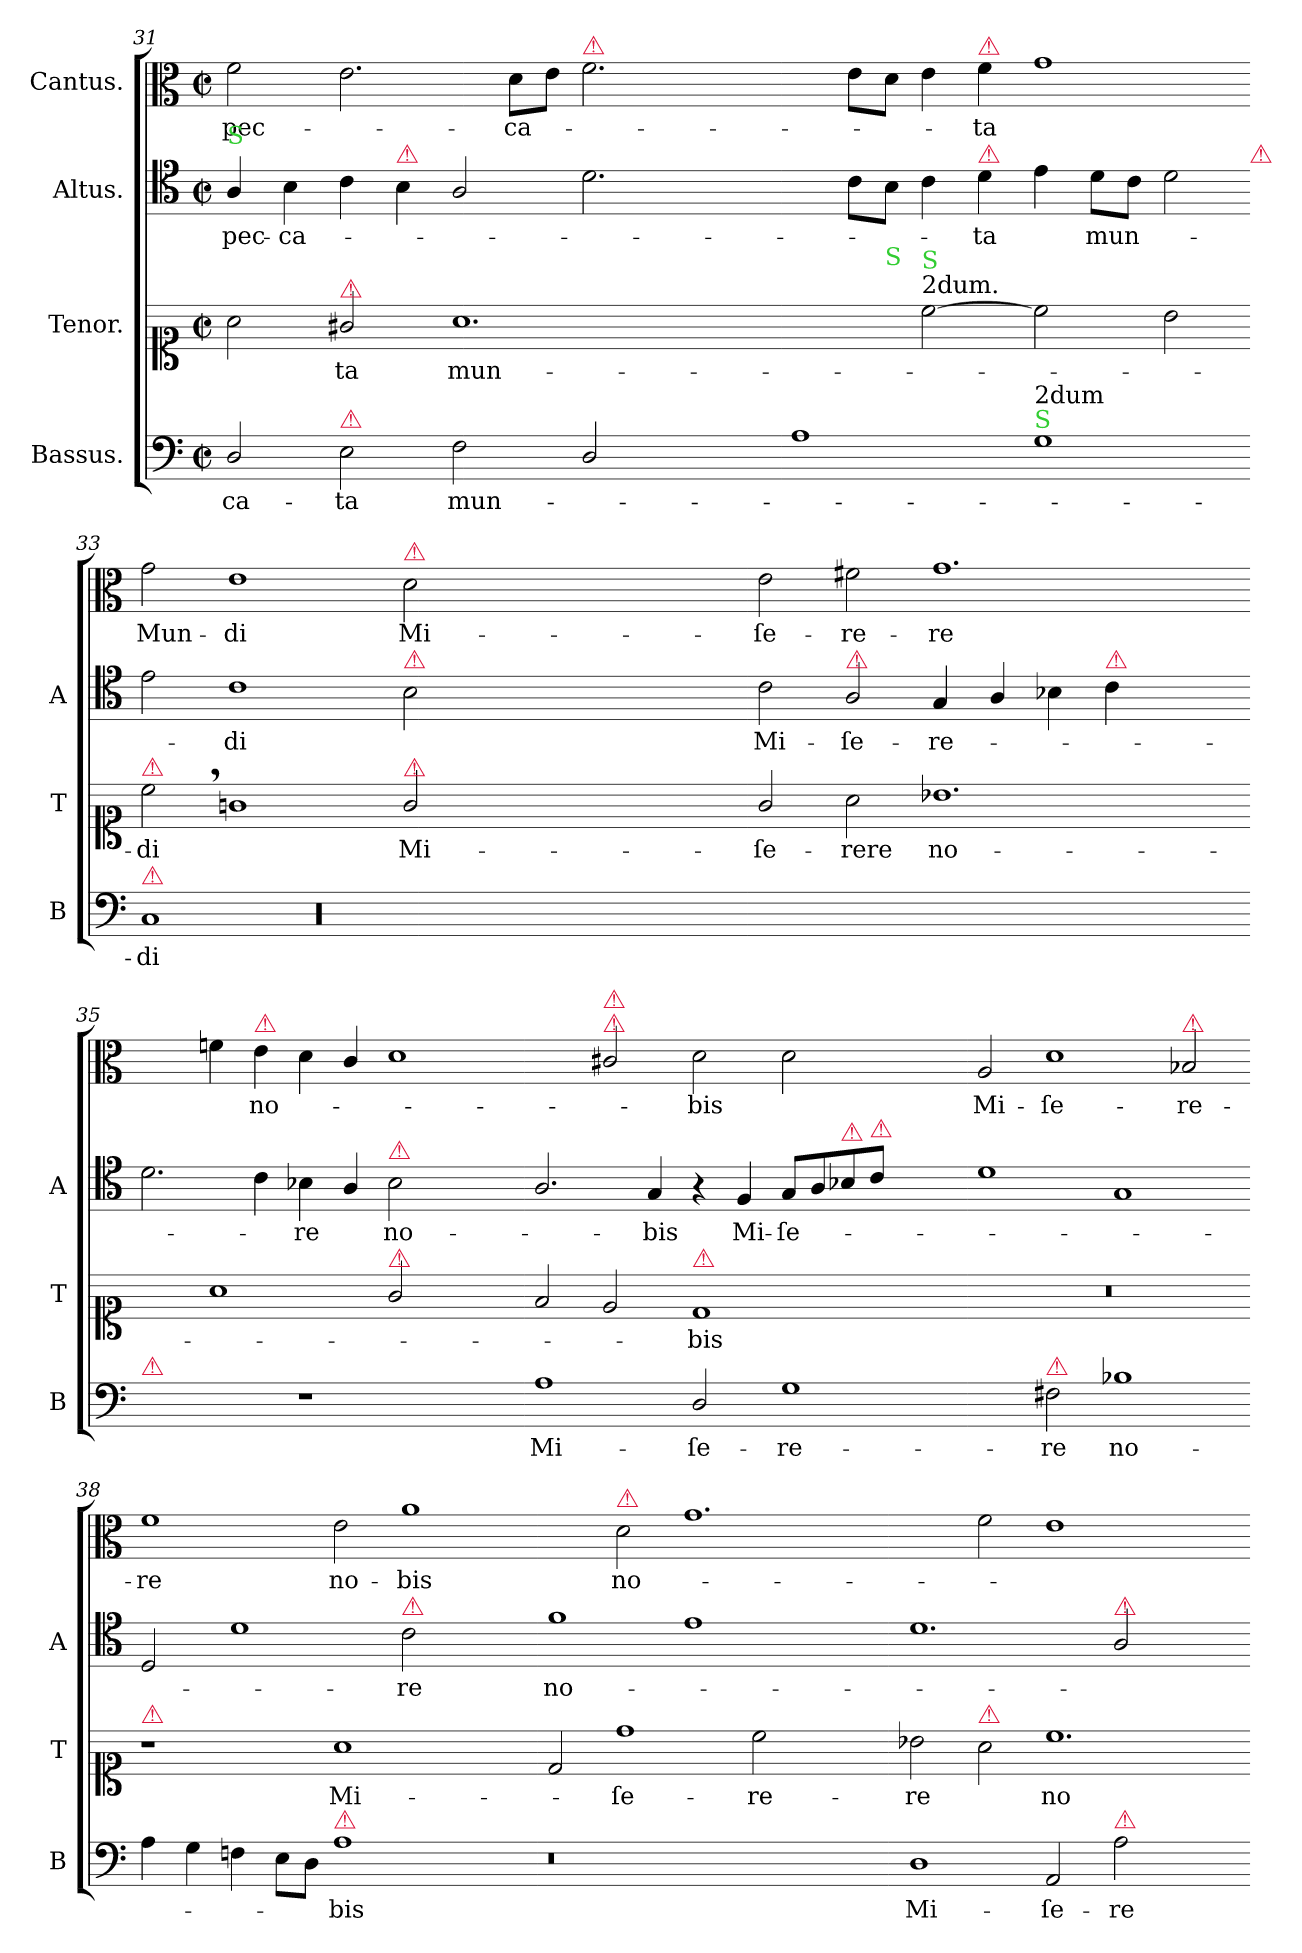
**kern	**text	**kern	**text	**kern	**text	**kern	**text
*part4	*part4	*part3	*part3	*part2	*part2	*part1	*part1
*staff4	*staff4	*staff3	*staff3	*staff2	*staff2	*staff1	*staff1
*I"Bassus.	*	*I"Tenor.	*	*I"Altus.	*	*I"Cantus.	*
*I'B	*	*I'T	*	*I'A	*	*	*
*clefF4	*	*clefC1	*	*clefC4	*	*clefC3	*
*k[]	*	*k[]	*	*k[]	*	*k[]	*
*M2/1	*	*M2/1	*	*M2/1	*	*M2/1	*
*met(c|)	*	*met(c|)	*	*met(c|)	*	*met(c|)	*
=31	=31	=31	=31	=31	=31	=31	=31
!	!	!	!	!	!	!LO:TX:c:color=limegreen:t=S	!
2D/	-ca-	2a\	.	4A/	pec-	2f\	pec-
.	.	.	.	4B\	-ca-	.	.
!	!	!LO:TX:a:color=crimson:t=⚠	!	!	!	!	!
!LO:TX:a:color=crimson:t=⚠	!	!	!	!	!	!	!
2E\	-ta	2g#X/	-ta	4c\	.	2.e\	.
!	!	!	!	!LO:TX:a:color=crimson:t=⚠	!	!	!
.	.	.	.	4B\	.	.	.
2F\	mun-	1.a\	mun-	2A/	.	.	.
.	.	.	.	.	.	8d\L	-ca-
.	.	.	.	.	.	8e\J	.
!	!	!	!	!	!	!LO:TX:a:color=crimson:t=⚠	!
2D/	.	.	.	2.d\	.	2.f\	.
2ryy	.	.	.	.	.	.	.
.	.	.	.	4ryy	.	4ryy	.
=32-	=32-	=32-	=32-	=32-	=32-	=32-	=32-
1A\	.	2ryy	.	4ryy	.	4ryy	.
.	.	.	.	8c\L	.	8e\L	.
!	!	!	!	!LO:TX:c:color=limegreen:t=S	!	!	!
.	.	.	.	8B\J	.	8d\J	.
!	!	!LO:TX:a:t=2dum.	!	!	!	!	!
!	!	!LO:TX:a:color=limegreen:t=S	!	!	!	!	!
.	.	[2cc\	.	4c\	.	4e\	.
!	!	!	!	!	!	!LO:TX:a:color=crimson:t=⚠	!
!	!	!	!	!LO:TX:a:color=crimson:t=⚠	!	!	!
.	.	.	.	4d\	-ta	4f\	-ta
!LO:TX:a:color=limegreen:t=S	!	!	!	!	!	!	!
!LO:TX:a:t=2dum	!	!	!	!	!	!	!
1G\	.	2cc\]	.	4e\	.	1g\	.
.	.	.	.	8d\L	mun-	.	.
.	.	.	.	8c\J	.	.	.
.	.	2b\	.	2d\	.	.	.
!	!	!	!	!LO:TX:a:color=crimson:t=⚠	!	!	!
=33-	=33-	=33-	=33-	=33-	=33-	=33-	=33-
!	!	!LO:TX:a:color=crimson:t=⚠	!	!	!	!	!
!LO:TX:a:color=crimson:t=⚠	!	!	!	!	!	!	!
1C/	-di	2cc,\	-di	2e\	.	2g\	Mun-
.	.	1gn\	.	1c\	-di	1e\	-di
00r	.	.	.	.	.	.	.
!	!	!	!	!	!	!LO:TX:a:color=crimson:t=⚠	!
!	!	!	!	!LO:TX:a:color=crimson:t=⚠	!	!	!
!	!	!LO:TX:a:color=crimson:t=⚠	!	!	!	!	!
.	.	2g/	Mi-	2B\	.	2d\	Mi-
.	.	0.ryy	.	0.ryy	.	0.ryy	.
=34-	=34-	=34-	=34-	=34-	=34-	=34-	=34-
0ryy	.	2g/	-ſe-	2c\	Mi-	2e\	-ſe-
!	!	!	!	!LO:TX:a:color=crimson:t=⚠	!	!	!
.	.	2a\	-rere	2A/	-ſe-	2f#X\	-re-
.	.	1.b-X\	no-	4G/	-re-	1.g\	-re
.	.	.	.	4A/	.	.	.
.	.	.	.	4B-X\	.	.	.
!	!	!	!	!LO:TX:a:color=crimson:t=⚠	!	!	!
.	.	.	.	4c\	.	.	.
2ryy	.	.	.	2ryy	.	.	.
=35-	=35-	=35-	=35-	=35-	=35-	=35-	=35-
!LO:TX:a:color=crimson:t=⚠	!	!	!	!	!	!	!
1ryy	.	2ryy	.	2.d\	.	2ryy	.
.	.	1a\	.	.	.	4fn\	.
!	!	!	!	!	!	!LO:TX:a:color=crimson:t=⚠	!
.	.	.	.	4c\	.	4e\	no-
1r	.	.	.	4B-X\	-re	4d\	.
.	.	.	.	4A/	.	4c/	.
!	!	!	!	!LO:TX:a:color=crimson:t=⚠	!	!	!
!	!	!LO:TX:a:color=crimson:t=⚠	!	!	!	!	!
.	.	2g/	.	2B-\	no-	1d\	.
2ryy	.	2ryy	.	2ryy	.	.	.
=36-	=36-	=36-	=36-	=36-	=36-	=36-	=36-
1A\	Mi-	2f/	.	2.A/	.	2ryy	.
!	!	!	!	!	!	!LO:TX:a:color=crimson:t=⚠	!
!	!	!	!	!	!	!LO:TX:a:color=crimson:t=⚠	!
.	.	2e/	.	.	.	2c#X/	.
.	.	.	.	4G/	-bis	.	.
!	!	!LO:TX:a:color=crimson:t=⚠	!	!	!	!	!
2D/	-ſe-	1d/	-bis	4r	.	2d\	-bis
.	.	.	.	4F/	Mi-	.	.
1G\	-re-	.	.	8G/L	-ſe-	2d\	.
.	.	.	.	8A/	.	.	.
!	!	!	!	!LO:TX:a:color=crimson:t=⚠	!	!	!
.	.	.	.	8B-X/	.	.	.
!	!	!	!	!LO:TX:a:color=crimson:t=⚠	!	!	!
.	.	.	.	8c/J	.	.	.
.	.	2ryy	.	2ryy	.	2ryy	.
=37-	=37-	=37-	=37-	=37-	=37-	=37-	=37-
2ryy	.	0r	.	1d\	.	2A/	Mi-
!LO:TX:a:color=crimson:t=⚠	!	!	!	!	!	!	!
2F#X\	-re	.	.	.	.	1d\	-ſe-
1B-X\	no-	.	.	1G/	.	.	.
!	!	!	!	!	!	!LO:TX:a:color=crimson:t=⚠	!
.	.	.	.	.	.	2B-X/	-re-
=38-	=38-	=38-	=38-	=38-	=38-	=38-	=38-
!	!	!LO:TX:a:color=crimson:t=⚠	!	!	!	!	!
4A\	.	1r	.	2D/	.	1f\	-re
4G\	.	.	.	.	.	.	.
4Fn\	.	.	.	1d\	.	.	.
8E\L	.	.	.	.	.	.	.
8D\J	.	.	.	.	.	.	.
!LO:TX:a:color=crimson:t=⚠	!	!	!	!	!	!	!
1A\	-bis	1a\	Mi-	.	.	2e\	no-
!	!	!	!	!LO:TX:a:color=crimson:t=⚠	!	!	!
.	.	.	.	2c\	-re	1a\	-bis
2ryy	.	2ryy	.	2ryy	.	.	.
=39-	=39-	=39-	=39-	=39-	=39-	=39-	=39-
0r	.	2d/	.	1f\	no-	2ryy	.
!	!	!	!	!	!	!LO:TX:a:color=crimson:t=⚠	!
!	!	!	!	!	!	!	!LO:LY:i
.	.	1dd\	-ſe-	.	.	2d\	no-
.	.	.	.	1e\	.	1.g\	.
.	.	2cc\	-re-	.	.	.	.
2ryy	.	2ryy	.	2ryy	.	.	.
=40-	=40-	=40-	=40-	=40-	=40-	=40-	=40-
1D\	Mi-	2b-X\	-re	1.d\	.	2ryy	.
!	!	!LO:TX:a:color=crimson:t=⚠	!	!	!	!	!
.	.	2a\	.	.	.	2f\	.
2AA/	-ſe-	1.cc\	no-	.	.	1e\	.
!	!	!	!	!LO:TX:a:color=crimson:t=⚠	!	!	!
!LO:TX:a:color=crimson:t=⚠	!	!	!	!	!	!	!
2A\	-re-	.	.	2A/	.	.	.
2ryy	.	.	.	2ryy	.	2ryy	.
=-	=-	=-	=-	=-	=-	=-	=-
*-	*-	*-	*-	*-	*-	*-	*-
